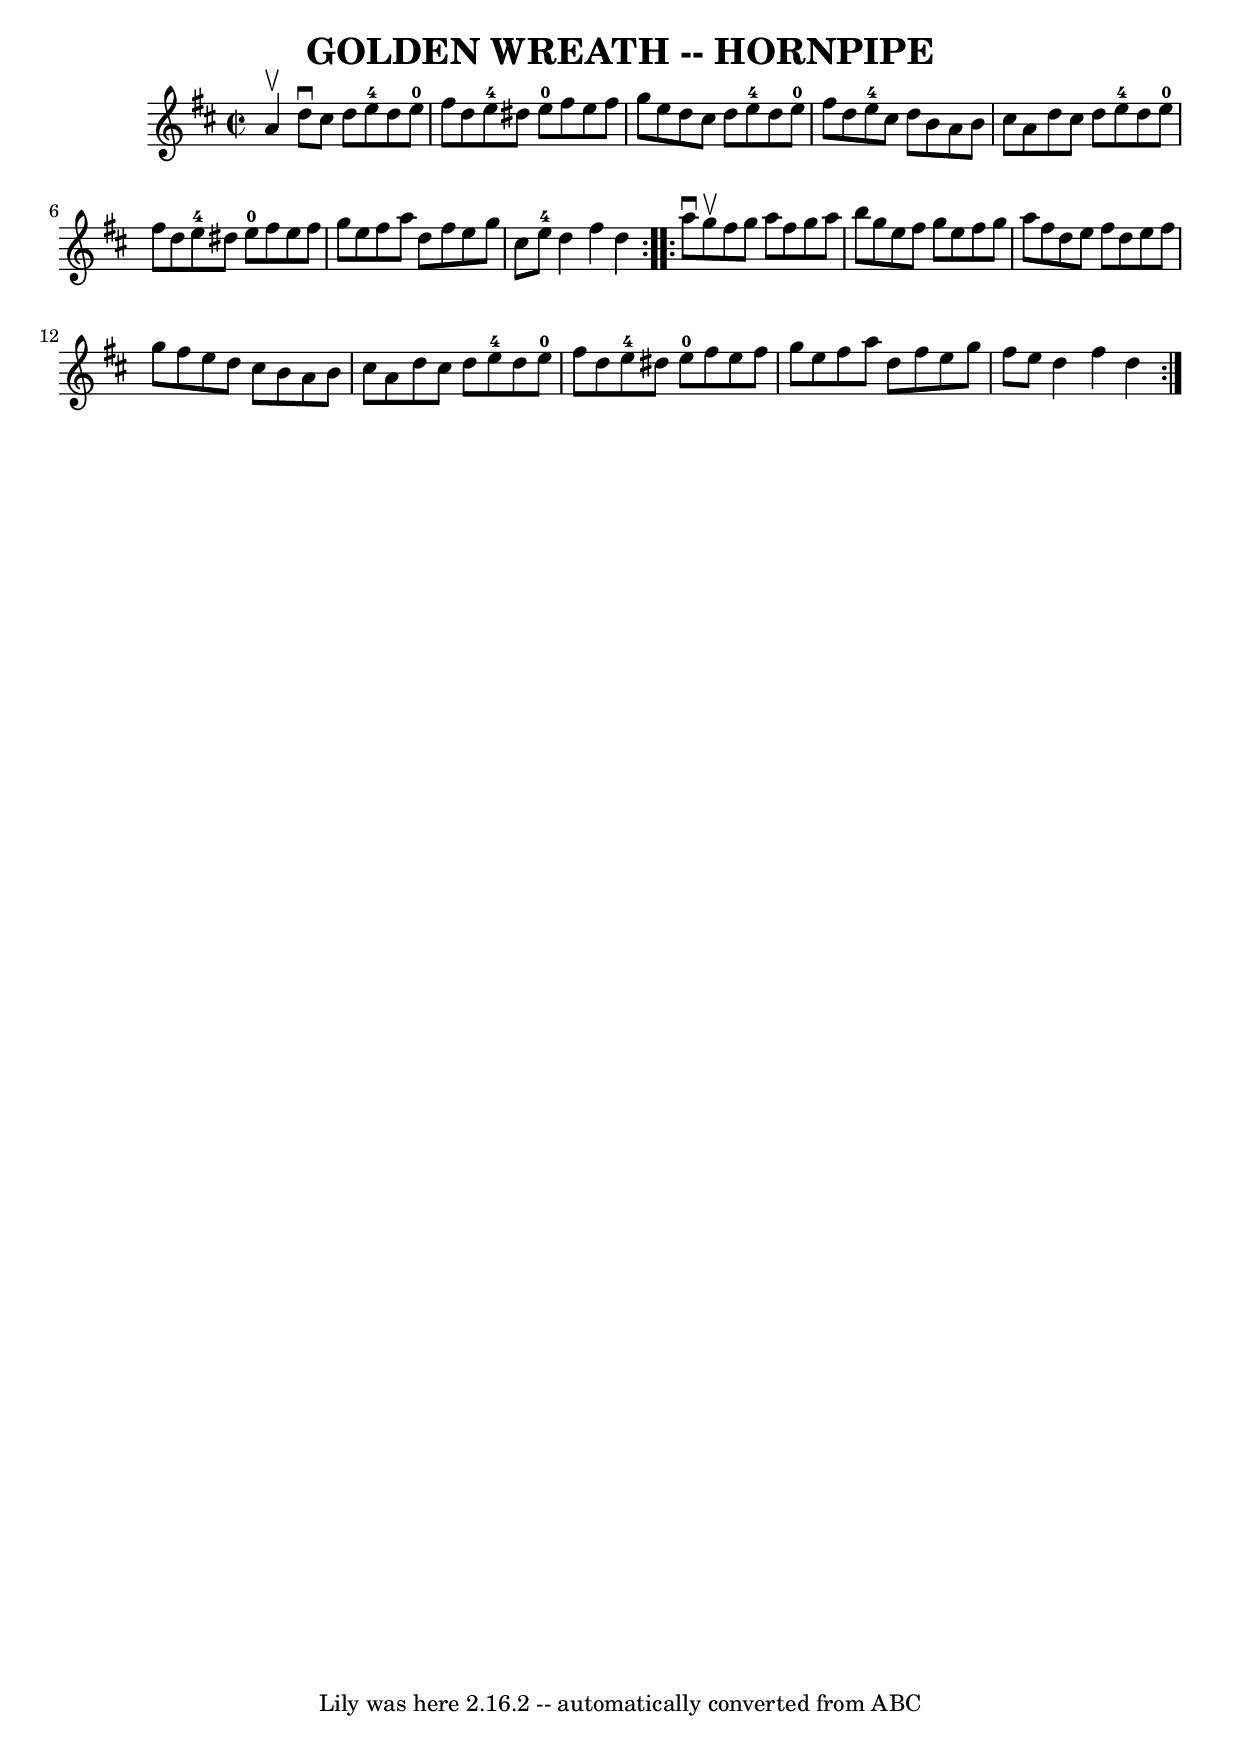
\version "2.16.2"
\include "Mammoth.ily"
\header {
  %% book = "Ryan's Mammoth Collection of Fiddle Tunes"
  crossRefNumber = "1"
  footnotes = ""
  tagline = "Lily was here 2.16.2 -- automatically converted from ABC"
  title = "GOLDEN WREATH -- HORNPIPE"

}
voicedefault =  {



  \repeat volta 2 {

    \override Staff.TimeSignature #'style = #'C
    \time 2/2 
    \key d \major
    a'4^\upbow       |
    d''8^\downbow cis''8 
    d''8 e''8-4 d''8 e''8-0 fis''8 d''8    |
    e''8-4 dis''8 e''8-0 fis''8 e''8 fis''8 g''8 e''8     |
    d''8 cis''8 d''8 e''8-4 d''8 e''8-0 fis''8    
    d''8    |
    e''8-4 cis''8 d''8 b'8 a'8 b'8 cis''8  
    a'8    | |
    d''8 cis''8 d''8 e''8-4 d''8    
    e''8-0 fis''8 d''8    |
    e''8-4 dis''8 e''8-0   
    fis''8 e''8 fis''8 g''8 e''8    |
    fis''8 a''8 d''8   
    fis''8 e''8 g''8 cis''8 e''8-4   |
    d''4 fis''4    
    d''4    
  }     
  \repeat volta 2 {
    a''8^\downbow g''8^\upbow       |
    
    fis''8 g''8 a''8 fis''8 g''8 a''8 b''8 g''8    |
    
    e''8 fis''8 g''8 e''8 fis''8 g''8 a''8 fis''8    |
    
    d''8 e''8 fis''8 d''8 e''8 fis''8 g''8 fis''8    |
    
    e''8 d''8 cis''8 b'8 a'8 b'8 cis''8 a'8    |
     |
    d''8 cis''8 d''8 e''8-4 d''8 e''8-0 fis''8    
    d''8    |
    e''8-4 dis''8 e''8-0 fis''8 e''8 fis''8 
    g''8 e''8    |
    fis''8 a''8 d''8 fis''8 e''8 g''8  
    fis''8 e''8    |
    d''4 fis''4 d''4    
  }   

}

\score{
  <<

    \context Staff="default"
    {
      \voicedefault 
      
    }

  >>
  \layout {
    
  }
  \midi {
  }

}
